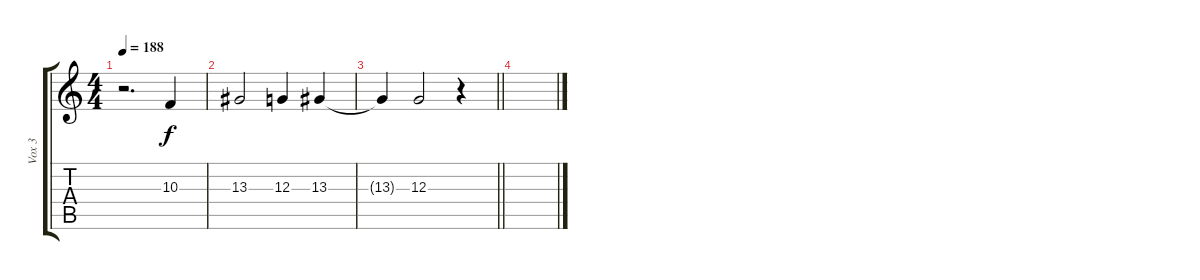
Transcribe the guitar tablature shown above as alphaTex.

\track ("Vox 3" "Vox 3") {instrument viola}
\staff {score tabs}
\tuning (E4 B3 G3 D3 A2 E2) {hide}
\ts (4 4)
\tempo 188
\clef g2
\ks c
r.2{d dy f} 10.3.4 |
13.3.2 12.3.4 13.3.4 |
\barLineRight lightlight
13.3{t}.4 12.3.2 r.4 |
\section ("" " ")
